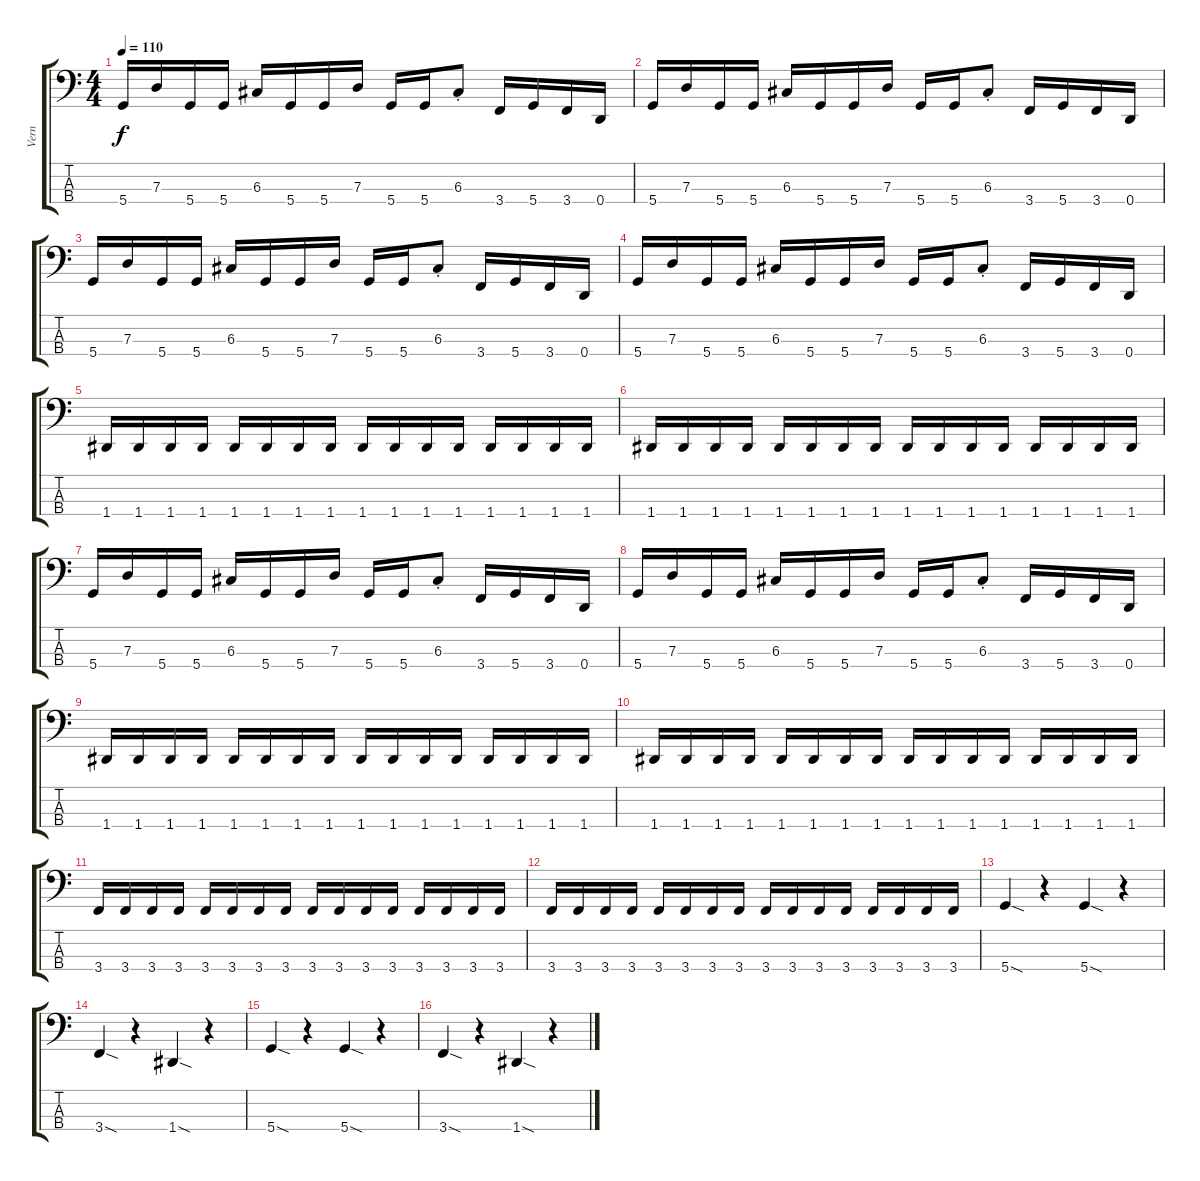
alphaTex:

\track ("Vern" "Vern") {instrument electricbassfinger}
\staff {score tabs}
\tuning (F2 C2 G1 D1) {hide}
\ts (4 4)
\tempo 110
\clef f4
\ks c
5.4.16{dy f} 7.3.16 5.4.16 5.4.16 6.3.16 5.4.16 5.4.16 7.3.16 5.4.16 5.4.16 6.3{st}.8 3.4.16 5.4.16 3.4.16 0.4.16 |
5.4.16 7.3.16 5.4.16 5.4.16 6.3.16 5.4.16 5.4.16 7.3.16 5.4.16 5.4.16 6.3{st}.8 3.4.16 5.4.16 3.4.16 0.4.16 |
5.4.16 7.3.16 5.4.16 5.4.16 6.3.16 5.4.16 5.4.16 7.3.16 5.4.16 5.4.16 6.3{st}.8 3.4.16 5.4.16 3.4.16 0.4.16 |
5.4.16 7.3.16 5.4.16 5.4.16 6.3.16 5.4.16 5.4.16 7.3.16 5.4.16 5.4.16 6.3{st}.8 3.4.16 5.4.16 3.4.16 0.4.16 |
1.4.16 1.4.16 1.4.16 1.4.16 1.4.16 1.4.16 1.4.16 1.4.16 1.4.16 1.4.16 1.4.16 1.4.16 1.4.16 1.4.16 1.4.16 1.4.16 |
1.4.16 1.4.16 1.4.16 1.4.16 1.4.16 1.4.16 1.4.16 1.4.16 1.4.16 1.4.16 1.4.16 1.4.16 1.4.16 1.4.16 1.4.16 1.4.16 |
5.4.16 7.3.16 5.4.16 5.4.16 6.3.16 5.4.16 5.4.16 7.3.16 5.4.16 5.4.16 6.3{st}.8 3.4.16 5.4.16 3.4.16 0.4.16 |
5.4.16 7.3.16 5.4.16 5.4.16 6.3.16 5.4.16 5.4.16 7.3.16 5.4.16 5.4.16 6.3{st}.8 3.4.16 5.4.16 3.4.16 0.4.16 |
1.4.16 1.4.16 1.4.16 1.4.16 1.4.16 1.4.16 1.4.16 1.4.16 1.4.16 1.4.16 1.4.16 1.4.16 1.4.16 1.4.16 1.4.16 1.4.16 |
1.4.16 1.4.16 1.4.16 1.4.16 1.4.16 1.4.16 1.4.16 1.4.16 1.4.16 1.4.16 1.4.16 1.4.16 1.4.16 1.4.16 1.4.16 1.4.16 |
3.4.16 3.4.16 3.4.16 3.4.16 3.4.16 3.4.16 3.4.16 3.4.16 3.4.16 3.4.16 3.4.16 3.4.16 3.4.16 3.4.16 3.4.16 3.4.16 |
3.4.16 3.4.16 3.4.16 3.4.16 3.4.16 3.4.16 3.4.16 3.4.16 3.4.16 3.4.16 3.4.16 3.4.16 3.4.16 3.4.16 3.4.16 3.4.16 |
5.4{sod}.4 r.4 5.4{sod}.4 r.4 |
3.4{sod}.4 r.4 1.4{sod}.4 r.4 |
5.4{sod}.4 r.4 5.4{sod}.4 r.4 |
3.4{sod}.4 r.4 1.4{sod}.4 r.4
